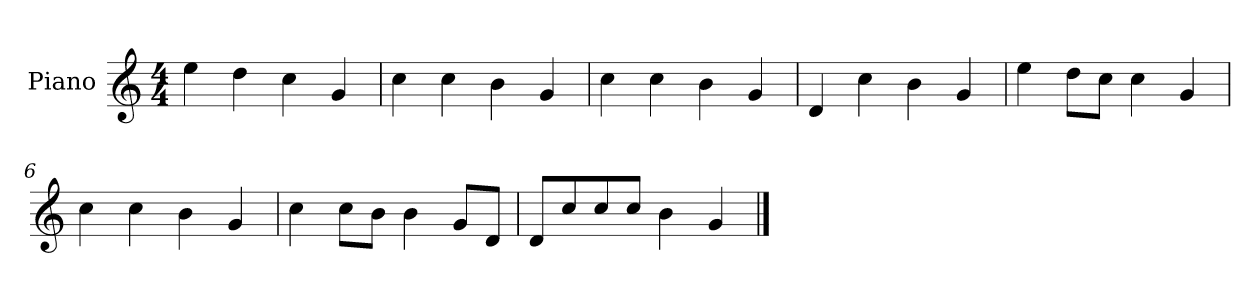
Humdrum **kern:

**kern
*part1
*staff1
*I"Piano
*I'P-no
*clefG2
*k[]
*M4/4
*MM90
=1
4ee\
4dd\
4cc\
4g/
=2
4cc\
4cc\
4b\
4g/
=3
4cc\
4cc\
4b\
4g/
=4
4d/
4cc\
4b\
4g/
=5
4ee\
8dd\L
8cc\J
4cc\
4g/
=6
4cc\
4cc\
4b\
4g/
=7
4cc\
8cc\L
8b\J
4b\
8g/L
8d/J
!!LO:LB:g=z
=8
8d/L
8cc/
8cc/
8cc/J
4b\
4g/
==
*-
